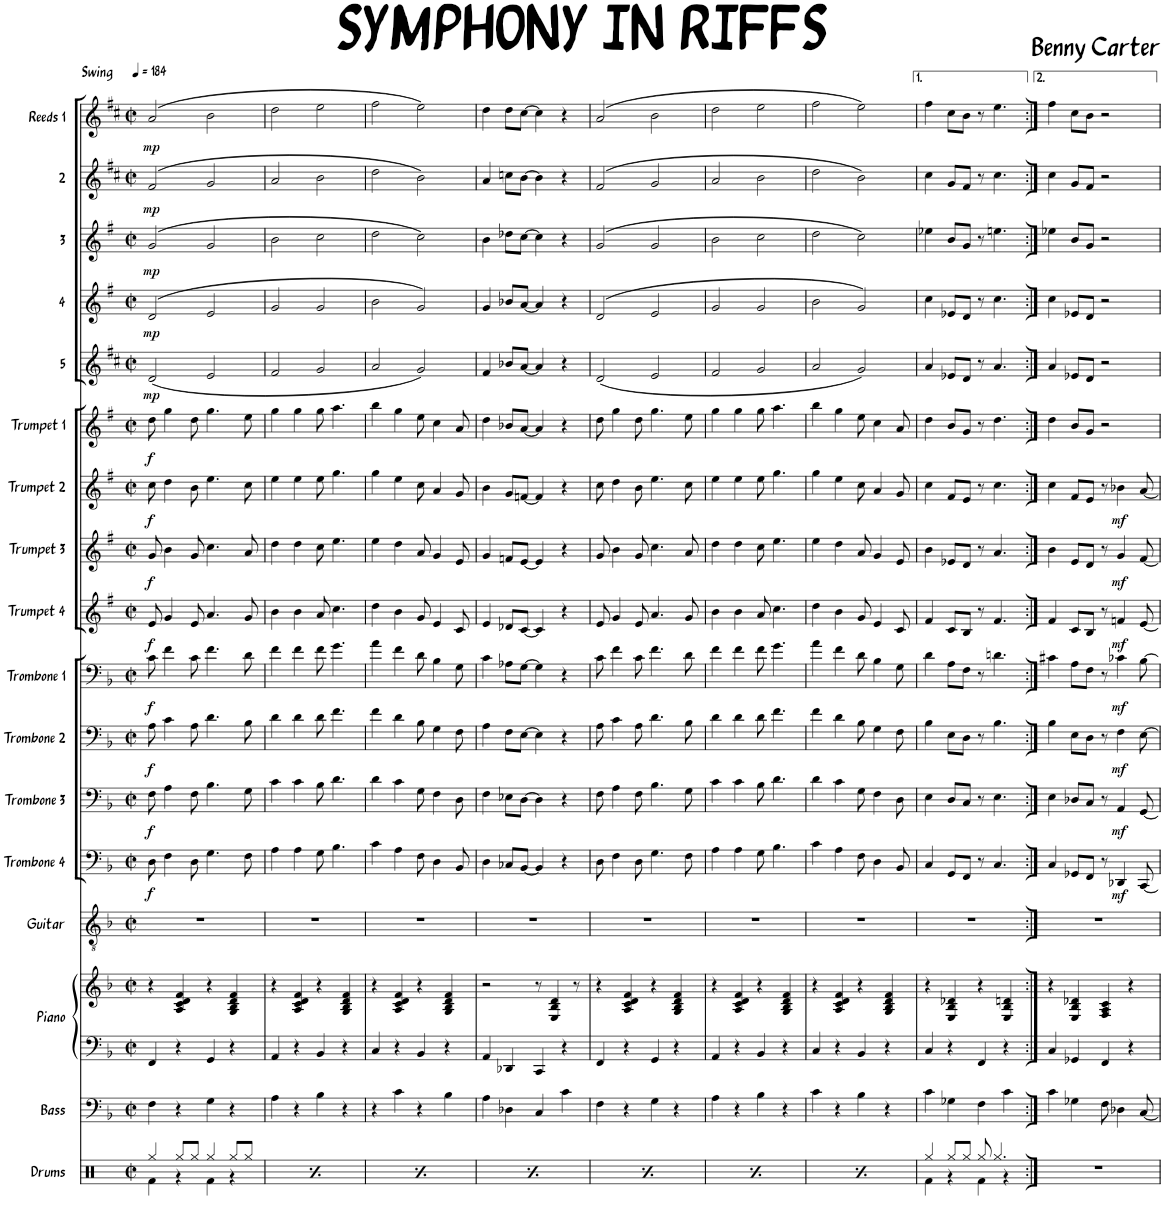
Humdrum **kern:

**kern	**kern	**kern	**kern	**kern	**kern	**dynam	**kern	**dynam	**kern	**dynam	**kern	**dynam	**kern	**dynam	**kern	**dynam	**kern	**dynam	**kern	**dynam	**kern	**dynam	**kern	**dynam	**kern	**dynam	**kern	**dynam	**kern	**dynam
*part17	*part16	*part15	*part15	*part14	*part13	*part13	*part12	*part12	*part11	*part11	*part10	*part10	*part9	*part9	*part8	*part8	*part7	*part7	*part6	*part6	*part5	*part5	*part4	*part4	*part3	*part3	*part2	*part2	*part1	*part1
*staff18	*staff17	*staff16	*staff15	*staff14	*staff13	*staff13	*staff12	*staff12	*staff11	*staff11	*staff10	*staff10	*staff9	*staff9	*staff8	*staff8	*staff7	*staff7	*staff6	*staff6	*staff5	*staff5	*staff4	*staff4	*staff3	*staff3	*staff2	*staff2	*staff1	*staff1
*I"Drums	*I"Bass	*I"Piano	*	*I"Guitar	*I"Trombone 4	*	*I"Trombone 3	*	*I"Trombone 2	*	*I"Trombone 1	*	*I"Trumpet 4	*	*I"Trumpet 3	*	*I"Trumpet 2	*	*I"Trumpet 1	*	*I"5	*	*I"4	*	*I"3	*	*I"2	*	*I"Reeds 1	*
*I'Drums	*I'Bass	*I'Pno.	*	*I'Gtr.	*I'Tbn. 4	*	*I'Tbn. 3	*	*I'Tbn. 2	*	*I'Tbn. 1	*	*I'Tpt. 4	*	*I'Tpt. 3	*	*I'Tpt. 2	*	*I'Tpt. 1	*	*	*	*	*	*	*	*	*	*	*
*clefX	*clefF4	*clefF4	*clefG2	*clefGv2	*clefF4	*	*clefF4	*	*clefF4	*	*clefF4	*	*clefG2	*	*clefG2	*	*clefG2	*	*clefG2	*	*clefG2	*	*clefG2	*	*clefG2	*	*clefG2	*	*clefG2	*
*	*Trd7c12	*	*	*	*	*	*	*	*	*	*	*	*Trd1c2	*	*Trd1c2	*	*Trd1c2	*	*Trd1c2	*	*Trd12c21	*	*Trd8c14	*	*Trd8c14	*	*Trd5c9	*	*Trd5c9	*
*k[]	*k[b-]	*k[b-]	*k[b-]	*k[b-]	*k[b-]	*	*k[b-]	*	*k[b-]	*	*k[b-]	*	*k[f#]	*	*k[f#]	*	*k[f#]	*	*k[f#]	*	*k[f#c#]	*	*k[f#]	*	*k[f#]	*	*k[f#c#]	*	*k[f#c#]	*
*M2/2	*M2/2	*M2/2	*M2/2	*M2/2	*M2/2	*	*M2/2	*	*M2/2	*	*M2/2	*	*M2/2	*	*M2/2	*	*M2/2	*	*M2/2	*	*M2/2	*	*M2/2	*	*M2/2	*	*M2/2	*	*M2/2	*
*met(c|)	*met(c|)	*met(c|)	*met(c|)	*met(c|)	*met(c|)	*	*met(c|)	*	*met(c|)	*	*met(c|)	*	*met(c|)	*	*met(c|)	*	*met(c|)	*	*met(c|)	*	*met(c|)	*	*met(c|)	*	*met(c|)	*	*met(c|)	*	*met(c|)	*
*MM184	*MM184	*MM184	*MM184	*MM184	*MM184	*	*MM184	*	*MM184	*	*MM184	*	*MM184	*	*MM184	*	*MM184	*	*MM184	*	*MM184	*	*MM184	*	*MM184	*	*MM184	*	*MM184	*
=1	=1	=1	=1	=1	=1	=1	=1	=1	=1	=1	=1	=1	=1	=1	=1	=1	=1	=1	=1	=1	=1	=1	=1	=1	=1	=1	=1	=1	=1	=1
*^	*	*	*	*	*	*	*	*	*	*	*	*	*	*	*	*	*	*	*	*	*	*	*	*	*	*	*	*	*	*
!	!	!	!	!	!	!	!	!	!	!	!	!	!	!	!	!	!	!	!	!	!	!	!	!	!	!	!	!	!	!LO:TX:a:B:t=Swing	!
!	!	!	!	!	!	!	!LO:DY:b	!	!LO:DY:b	!	!LO:DY:b	!	!LO:DY:b	!	!LO:DY:b	!	!LO:DY:b	!	!LO:DY:b	!	!LO:DY:b	!	!LO:DY:b	!	!LO:DY:b	!	!LO:DY:b	!	!LO:DY:b	!	!LO:DY:b
4Rgg/	4Rf\	4F\	4FF/	4r	1r	8D\	f	8F\	f	8A\	f	8c\	f	8e/	f	8g/	f	8cc\	f	8dd\	f	(<2d/	mp	(2d/	mp	(2g/	mp	(2f#/	mp	(2a/	mp
.	.	.	.	.	.	4F\	.	4A\	.	4c\	.	4f\	.	4g/	.	4b\	.	4dd\	.	4gg\	.	.	.	.	.	.	.	.	.	.	.
8Rgg/L	4r	4r	4r	4A/ 4c/ 4d/ 4f/	.	.	.	.	.	.	.	.	.	.	.	.	.	.	.	.	.	.	.	.	.	.	.	.	.	.	.
8Rgg/J	.	.	.	.	.	8D\	.	8F\	.	8A\	.	8c\	.	8e/	.	8g/	.	8b\	.	8dd\	.	.	.	.	.	.	.	.	.	.	.
4Rgg/	4Rf\	4G\	4GG/	4r	.	4.G\	.	4.B-\	.	4.d\	.	4.f\	.	4.a/	.	4.cc\	.	4.ee\	.	4.gg\	.	2e/	.	2e/	.	2g/	.	2g/	.	2b\	.
8Rgg/L	4r	4r	4r	4G/ 4B-/ 4d/ 4f/	.	.	.	.	.	.	.	.	.	.	.	.	.	.	.	.	.	.	.	.	.	.	.	.	.	.	.
8Rgg/J	.	.	.	.	.	8F\	.	8G\	.	8B-\	.	8d\	.	8g/	.	8a/	.	8cc\	.	8ee\	.	.	.	.	.	.	.	.	.	.	.
=2	=2	=2	=2	=2	=2	=2	=2	=2	=2	=2	=2	=2	=2	=2	=2	=2	=2	=2	=2	=2	=2	=2	=2	=2	=2	=2	=2	=2	=2	=2	=2
4Rgg/	4Rf\	4A\	4AA/	4r	1r	4A\	.	4c\	.	4d\	.	4f\	.	4b\	.	4dd\	.	4ee\	.	4gg\	.	2f#/	.	2g/	.	2b\	.	2a/	.	2dd\	.
8Rgg/L	4r	4r	4r	4A/ 4c/ 4d/ 4f/	.	4A\	.	4c\	.	4d\	.	4f\	.	4b\	.	4dd\	.	4ee\	.	4gg\	.	.	.	.	.	.	.	.	.	.	.
8Rgg/J	.	.	.	.	.	.	.	.	.	.	.	.	.	.	.	.	.	.	.	.	.	.	.	.	.	.	.	.	.	.	.
4Rgg/	4Rf\	4B-\	4BB-/	4r	.	8G\	.	8B-\	.	8d\	.	8f\	.	8a/	.	8cc\	.	8ee\	.	8gg\	.	2g/	.	2g/	.	2cc\	.	2b\	.	2ee\	.
.	.	.	.	.	.	4.B-\	.	4.d\	.	4.f\	.	4.g\	.	4.cc\	.	4.ee\	.	4.gg\	.	4.aa\	.	.	.	.	.	.	.	.	.	.	.
8Rgg/L	4r	4r	4r	4G/ 4B-/ 4d/ 4f/	.	.	.	.	.	.	.	.	.	.	.	.	.	.	.	.	.	.	.	.	.	.	.	.	.	.	.
8Rgg/J	.	.	.	.	.	.	.	.	.	.	.	.	.	.	.	.	.	.	.	.	.	.	.	.	.	.	.	.	.	.	.
=3	=3	=3	=3	=3	=3	=3	=3	=3	=3	=3	=3	=3	=3	=3	=3	=3	=3	=3	=3	=3	=3	=3	=3	=3	=3	=3	=3	=3	=3	=3	=3
4Rgg/	4Rf\	4r	4C/	4r	1r	4c\	.	4d\	.	4f\	.	4a\	.	4dd\	.	4ee\	.	4gg\	.	4bb\	.	2a/	.	2b\	.	2dd\	.	2dd\	.	2ff#\	.
8Rgg/L	4r	4c\	4r	4A/ 4c/ 4d/ 4f/	.	4A\	.	4c\	.	4d\	.	4f\	.	4b\	.	4dd\	.	4ee\	.	4gg\	.	.	.	.	.	.	.	.	.	.	.
8Rgg/J	.	.	.	.	.	.	.	.	.	.	.	.	.	.	.	.	.	.	.	.	.	.	.	.	.	.	.	.	.	.	.
4Rgg/	4Rf\	4r	4BB-/	4r	.	8F\	.	8G\	.	8B-\	.	8d\	.	8g/	.	8a/	.	8cc\	.	8ee\	.	2g/)	.	2g/)	.	2cc\)	.	2b\)	.	2ee\)	.
.	.	.	.	.	.	4D\	.	4F\	.	4G\	.	4B-\	.	4e/	.	4g/	.	4a/	.	4cc\	.	.	.	.	.	.	.	.	.	.	.
8Rgg/L	4r	4B-\	4r	4G/ 4B-/ 4d/ 4f/	.	.	.	.	.	.	.	.	.	.	.	.	.	.	.	.	.	.	.	.	.	.	.	.	.	.	.
8Rgg/J	.	.	.	.	.	8BB-/	.	8D\	.	8F\	.	8G\	.	8c/	.	8e/	.	8g/	.	8a/	.	.	.	.	.	.	.	.	.	.	.
=4	=4	=4	=4	=4	=4	=4	=4	=4	=4	=4	=4	=4	=4	=4	=4	=4	=4	=4	=4	=4	=4	=4	=4	=4	=4	=4	=4	=4	=4	=4	=4
4Rgg/	4Rf\	4A\	4AA/	2r	1r	4D\	.	4F\	.	4A\	.	4c\	.	4e/	.	4g/	.	4b\	.	4dd\	.	4f#/	.	4g/	.	4b\	.	4a/	.	4dd\	.
8Rgg/L	4r	4D-X\	4DD-X/	.	.	8C-X/L	.	8E-X\L	.	8F\L	.	8A-X\L	.	8d-X/L	.	8fn/L	.	8g/L	.	8b-X/L	.	8b-X/L	.	8b-X/L	.	8dd-X\L	.	8ccn\L	.	8dd\L	.
8Rgg/J	.	.	.	.	.	[8BB-/J	.	[8D\J	.	[8E\J	.	[8G\J	.	[8c/J	.	[8e/J	.	[8fn/J	.	[8a/J	.	[8a/J	.	[8a/J	.	[8cc\J	.	[8b\J	.	[8cc#\J	.
4Rgg/	4Rf\	4C/	4CC/	8r	.	4BB-/]	.	4D\]	.	4E\]	.	4G\]	.	4c/]	.	4e/]	.	4f/]	.	4a/]	.	4a/]	.	4a/]	.	4cc\]	.	4b\]	.	4cc#\]	.
.	.	.	.	4E/ 4B-/ 4d/	.	.	.	.	.	.	.	.	.	.	.	.	.	.	.	.	.	.	.	.	.	.	.	.	.	.	.
8Rgg/L	4r	4c\	4r	.	.	4r	.	4r	.	4r	.	4r	.	4r	.	4r	.	4r	.	4r	.	4r	.	4r	.	4r	.	4r	.	4r	.
8Rgg/J	.	.	.	8r	.	.	.	.	.	.	.	.	.	.	.	.	.	.	.	.	.	.	.	.	.	.	.	.	.	.	.
=5	=5	=5	=5	=5	=5	=5	=5	=5	=5	=5	=5	=5	=5	=5	=5	=5	=5	=5	=5	=5	=5	=5	=5	=5	=5	=5	=5	=5	=5	=5	=5
4Rgg/	4Rf\	4F\	4FF/	4r	1r	8D\	.	8F\	.	8A\	.	8c\	.	8e/	.	8g/	.	8cc\	.	8dd\	.	(<2d/	.	(2d/	.	(2g/	.	(2f#/	.	(2a/	.
.	.	.	.	.	.	4F\	.	4A\	.	4c\	.	4f\	.	4g/	.	4b\	.	4dd\	.	4gg\	.	.	.	.	.	.	.	.	.	.	.
8Rgg/L	4r	4r	4r	4A/ 4c/ 4d/ 4f/	.	.	.	.	.	.	.	.	.	.	.	.	.	.	.	.	.	.	.	.	.	.	.	.	.	.	.
8Rgg/J	.	.	.	.	.	8D\	.	8F\	.	8A\	.	8c\	.	8e/	.	8g/	.	8b\	.	8dd\	.	.	.	.	.	.	.	.	.	.	.
4Rgg/	4Rf\	4G\	4GG/	4r	.	4.G\	.	4.B-\	.	4.d\	.	4.f\	.	4.a/	.	4.cc\	.	4.ee\	.	4.gg\	.	2e/	.	2e/	.	2g/	.	2g/	.	2b\	.
8Rgg/L	4r	4r	4r	4G/ 4B-/ 4d/ 4f/	.	.	.	.	.	.	.	.	.	.	.	.	.	.	.	.	.	.	.	.	.	.	.	.	.	.	.
8Rgg/J	.	.	.	.	.	8F\	.	8G\	.	8B-\	.	8d\	.	8g/	.	8a/	.	8cc\	.	8ee\	.	.	.	.	.	.	.	.	.	.	.
=6	=6	=6	=6	=6	=6	=6	=6	=6	=6	=6	=6	=6	=6	=6	=6	=6	=6	=6	=6	=6	=6	=6	=6	=6	=6	=6	=6	=6	=6	=6	=6
4Rgg/	4Rf\	4A\	4AA/	4r	1r	4A\	.	4c\	.	4d\	.	4f\	.	4b\	.	4dd\	.	4ee\	.	4gg\	.	2f#/	.	2g/	.	2b\	.	2a/	.	2dd\	.
8Rgg/L	4r	4r	4r	4A/ 4c/ 4d/ 4f/	.	4A\	.	4c\	.	4d\	.	4f\	.	4b\	.	4dd\	.	4ee\	.	4gg\	.	.	.	.	.	.	.	.	.	.	.
8Rgg/J	.	.	.	.	.	.	.	.	.	.	.	.	.	.	.	.	.	.	.	.	.	.	.	.	.	.	.	.	.	.	.
4Rgg/	4Rf\	4B-\	4BB-/	4r	.	8G\	.	8B-\	.	8d\	.	8f\	.	8a/	.	8cc\	.	8ee\	.	8gg\	.	2g/	.	2g/	.	2cc\	.	2b\	.	2ee\	.
.	.	.	.	.	.	4.B-\	.	4.d\	.	4.f\	.	4.g\	.	4.cc\	.	4.ee\	.	4.gg\	.	4.aa\	.	.	.	.	.	.	.	.	.	.	.
8Rgg/L	4r	4r	4r	4G/ 4B-/ 4d/ 4f/	.	.	.	.	.	.	.	.	.	.	.	.	.	.	.	.	.	.	.	.	.	.	.	.	.	.	.
8Rgg/J	.	.	.	.	.	.	.	.	.	.	.	.	.	.	.	.	.	.	.	.	.	.	.	.	.	.	.	.	.	.	.
=7	=7	=7	=7	=7	=7	=7	=7	=7	=7	=7	=7	=7	=7	=7	=7	=7	=7	=7	=7	=7	=7	=7	=7	=7	=7	=7	=7	=7	=7	=7	=7
4Rgg/	4Rf\	4c\	4C/	4r	1r	4c\	.	4d\	.	4f\	.	4a\	.	4dd\	.	4ee\	.	4gg\	.	4bb\	.	2a/	.	2b\	.	2dd\	.	2dd\	.	2ff#\	.
8Rgg/L	4r	4r	4r	4A/ 4c/ 4d/ 4f/	.	4A\	.	4c\	.	4d\	.	4f\	.	4b\	.	4dd\	.	4ee\	.	4gg\	.	.	.	.	.	.	.	.	.	.	.
8Rgg/J	.	.	.	.	.	.	.	.	.	.	.	.	.	.	.	.	.	.	.	.	.	.	.	.	.	.	.	.	.	.	.
4Rgg/	4Rf\	4B-\	4BB-/	4r	.	8F\	.	8G\	.	8B-\	.	8d\	.	8g/	.	8a/	.	8cc\	.	8ee\	.	2g/)	.	2g/)	.	2cc\)	.	2b\)	.	2ee\)	.
.	.	.	.	.	.	4D\	.	4F\	.	4G\	.	4B-\	.	4e/	.	4g/	.	4a/	.	4cc\	.	.	.	.	.	.	.	.	.	.	.
8Rgg/L	4r	4r	4r	4G/ 4B-/ 4d/ 4f/	.	.	.	.	.	.	.	.	.	.	.	.	.	.	.	.	.	.	.	.	.	.	.	.	.	.	.
8Rgg/J	.	.	.	.	.	8BB-/	.	8D\	.	8F\	.	8G\	.	8c/	.	8e/	.	8g/	.	8a/	.	.	.	.	.	.	.	.	.	.	.
=8	=8	=8	=8	=8	=8	=8	=8	=8	=8	=8	=8	=8	=8	=8	=8	=8	=8	=8	=8	=8	=8	=8	=8	=8	=8	=8	=8	=8	=8	=8	=8
4Rgg/	4Rf\	4c\	4C/	4r	1r	4C/	.	4E\	.	4B-\	.	4d\	.	4f#/	.	4b\	.	4cc\	.	4dd\	.	4a/	.	4cc\	.	4ee-X\	.	4cc#\	.	4ff#\	.
8Rgg/L	4r	4G-X\	4r	4E/ 4B-/ 4d-X/	.	8GG/L	.	8D/L	.	8E\L	.	8A\L	.	8c/L	.	8e-X/L	.	8f#/L	.	8b/L	.	8e-X/L	.	8e-X/L	.	8b/L	.	8g/L	.	8cc#\L	.
8Rgg/J	.	.	.	.	.	8FF/J	.	8C/J	.	8D\J	.	8F\J	.	8B/J	.	8d/J	.	8e/J	.	8g/J	.	8d/J	.	8d/J	.	8g/J	.	8f#/J	.	8b\J	.
8Rgg/	4Rf\	4F\	4FF/	4r	.	8r	.	8r	.	8r	.	8r	.	8r	.	8r	.	8r	.	8r	.	8r	.	8r	.	8r	.	8r	.	8r	.
4.Rgg/	.	.	.	.	.	4.C/	.	4.E\	.	4.B-\	.	4.dn\	.	4.f#/	.	4.a/	.	4.cc\	.	4.dd\	.	4.a/	.	4.cc\	.	4.een\	.	4.cc#\	.	4.ee\	.
.	4r	4c\	4r	4E/ 4B-/ 4dn/	.	.	.	.	.	.	.	.	.	.	.	.	.	.	.	.	.	.	.	.	.	.	.	.	.	.	.
*v	*v	*	*	*	*	*	*	*	*	*	*	*	*	*	*	*	*	*	*	*	*	*	*	*	*	*	*	*	*	*	*
=9:|!	=9:|!	=9:|!	=9:|!	=9:|!	=9:|!	=9:|!	=9:|!	=9:|!	=9:|!	=9:|!	=9:|!	=9:|!	=9:|!	=9:|!	=9:|!	=9:|!	=9:|!	=9:|!	=9:|!	=9:|!	=9:|!	=9:|!	=9:|!	=9:|!	=9:|!	=9:|!	=9:|!	=9:|!	=9:|!	=9:|!
1r	4c\	4C/	4r	1r	4C/	.	4E\	.	4B-\	.	4c#X\	.	4f#/	.	4b\	.	4cc\	.	4dd\	.	4a/	.	4cc\	.	4ee-X\	.	4cc#\	.	4ff#\	.
.	4G-X\	4GG-X/	4E/ 4B-/ 4d-X/	.	8GG-X/L	.	8D-X/L	.	8E\L	.	8A\L	.	8c/L	.	8e/L	.	8f#/L	.	8b/L	.	8e-X/L	.	8e-X/L	.	8b/L	.	8g/L	.	8cc#\L	.
.	.	.	.	.	8FF/J	.	8C/J	.	8D\J	.	8F\J	.	8B/J	.	8d/J	.	8e/J	.	8g/J	.	8d/J	.	8d/J	.	8g/J	.	8f#/J	.	8b\J	.
.	8F\	4FF/	4F/ 4A/ 4c/	.	8r	.	8r	.	8r	.	8r	.	8r	.	8r	.	8r	.	2r	.	2r	.	2r	.	2r	.	2r	.	2r	.
!	!	!	!	!	!	!LO:DY:b	!	!LO:DY:b	!	!LO:DY:b	!	!LO:DY:b	!	!LO:DY:b	!	!LO:DY:b	!	!LO:DY:b	!	!	!	!	!	!	!	!	!	!	!	!
.	4D-X\	.	.	.	4DD-X/	mf	4AA/	mf	4F\	mf	4c-X\	mf	4fn/	mf	4g/	mf	4b-X\	mf	.	.	.	.	.	.	.	.	.	.	.	.
.	.	4r	4r	.	.	.	.	.	.	.	.	.	.	.	.	.	.	.	.	.	.	.	.	.	.	.	.	.	.	.
.	[8C/	.	.	.	[8CC/	.	[8GG/	.	[8E\	.	[8B-\	.	[8e/	.	[8f#/	.	[8a/	.	.	.	.	.	.	.	.	.	.	.	.	.
=	=	=	=	=	=	=	=	=	=	=	=	=	=	=	=	=	=	=	=	=	=	=	=	=	=	=	=	=	=	=
*-	*-	*-	*-	*-	*-	*-	*-	*-	*-	*-	*-	*-	*-	*-	*-	*-	*-	*-	*-	*-	*-	*-	*-	*-	*-	*-	*-	*-	*-	*-
